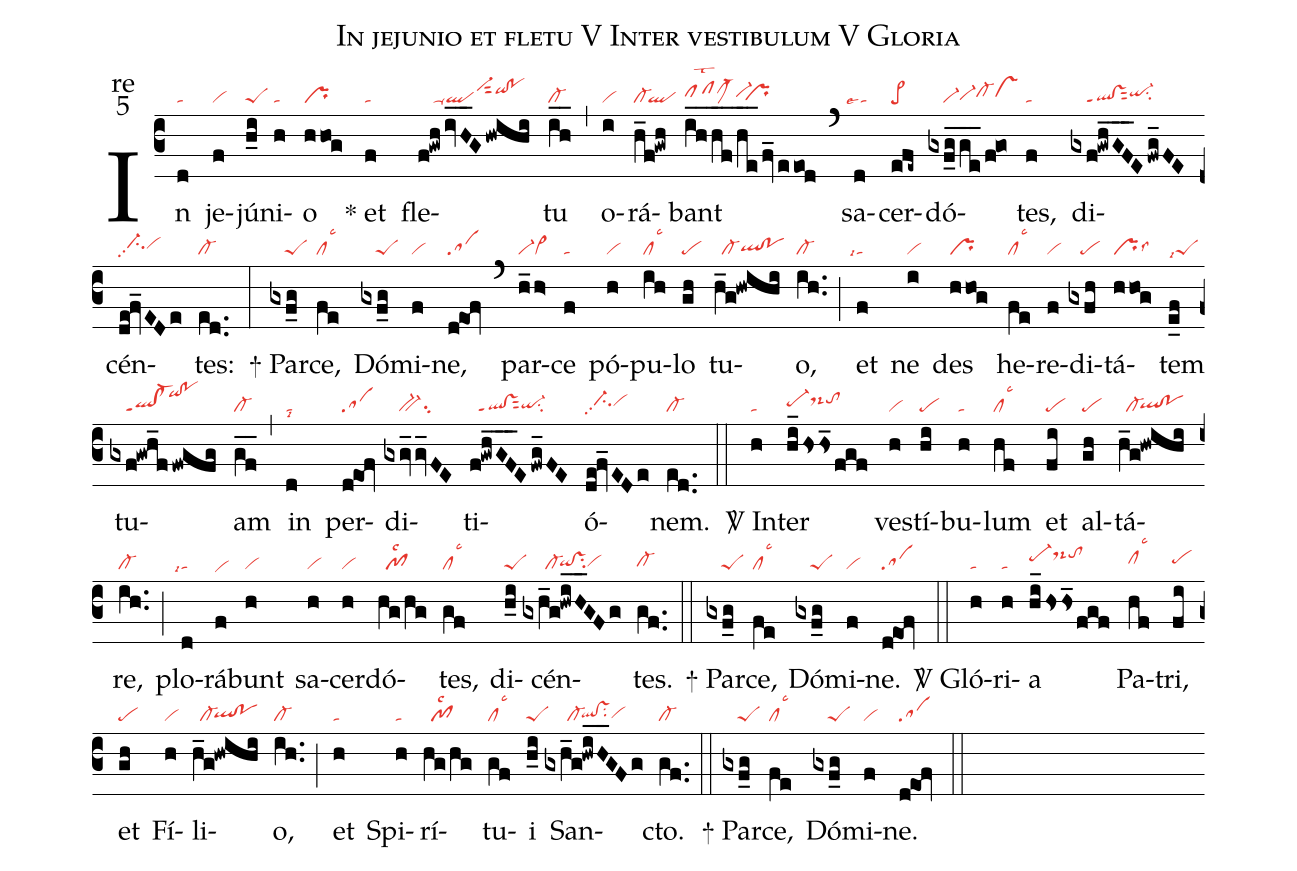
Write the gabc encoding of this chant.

name:In jejunio et fletu V Inter vestibulum V Gloria;
office-part:re;
mode:5;
nabc-lines:1;
%%
(c3) In(d|ta) je(f|vi)jú(h_i|peS)ni(h|ta)o(hhog|pr) <sp>*</sp> et(f|ta) fle(f!gwh/ivH__G/hwihi|////qlppu1vi-hjsut2qihi!pohi)tu(ih__|cl-) (,) o(i|vi)rá(h_f!gwh|cl-`ql)bant(ih__hf__/he__/fv_/eeod|pfhhlst2clM-hivi-hh``prhg) (`) sa(d|``talse4)cer(efe~|pe>)dó(gxf_g_ge__/f@go|////vi-vi-hgcl-hhvshh)tes,(f|ta) di(gxf!gwhGF___E/fwg_FE|////ql!vsppt1sut2qi-hhsu2)cén(de!fv_EDe|//ci-hhpp2vihh)tes:(ed..|cl-) (:)
<sp>+</sp> Par(gxf_g|////peS)ce,(fe|cllsc3) Dó(gxf_g|////peS)mi(f|vi)ne,(d@eof|sa) (`) par(h_h>|vi-vi>)ce(f|ta) pó(h|vi)pu(ih|cllsc3)lo(gh|pe) tu(h_g!hwihi|//cl-qlhg!pohg)o,(ih..|cl-) (;) et(f|``talsi4) ne(i|vi) des(hhog|pr) he(fe|cllsc3)re(f|vi)di(gxfh|///pe)tá(hhog|prlss6)tem(e_f|peSlsi7) tu(gxf!gwh_f/fwgfg|////ql!cl-ppt1``qihk!pohk)am(gf__|cl-) (,) in(d|talsi8) per(d@eof|sa)di(gxgv_gv_FE|////bv-su2)ti(f!gwhGF___E/fwg_FE|//ql!vsppt1sut2qi-hgsu2)ó(de!fv_EDe|//ci-hhpp2vihh)nem.(ed..|cl-) (::)

<sp>V/</sp> In(h|ta)ter(hi_/hshs_fgf|pe-hhds-hitohi) ves(h|vi)tí(hi|pe)bu(h|ta)lum(hf|cllsc3) et(fi|pe) al(gh|pe)tá(h_g!hwihi|//cl-`qlhg!pohg)re,(ih..|cl-) (;) plo(d|``talsi7)rá(f|vihe)bunt(h|vi) sa(h|vi)cer(h|vi)dó(hg/hg|//pf1lsc2)tes,(gf|cllsc3) di(h_i|peS)cén(gxh_g!hwiH__GFg|//////cl-`qihg!vshgsu2vihg)tes.(gf..|cl-hg) (::)

<sp>+</sp> Par(gxf_g|////peS)ce,(fe|cllsc3) Dó(gxf_g|////peS)mi(f|vi)ne.(d@eof|sa) (::)

<sp>V/</sp> Gló(h|ta)ri(h|ta)a(hi_/hshs_/fgf|pe-hids-hjtohj) Pa(hf|clhhlsc3)tri,(fi|pehh) et(gh|pe) Fí(h|vi)li(h_g!hwihi|//cl-`qlhg!pohg)o,(ih..|cl-) (;) et(h|ta) Spi(h|ta)rí(hg/hg|//pf1lsc2)tu(gf|cllsc3)i(h_i|peS) San(gxh_g!hwiH__GFg|//////cl-`qlhg!vshgsu2vihg)cto.(gf..|cl-) (::)

<sp>+</sp> Par(gxf_g|////peS)ce,(fe|cllsc3) Dó(gxf_g|////peS)mi(f|vi)ne.(d@eof|sa) (::)
